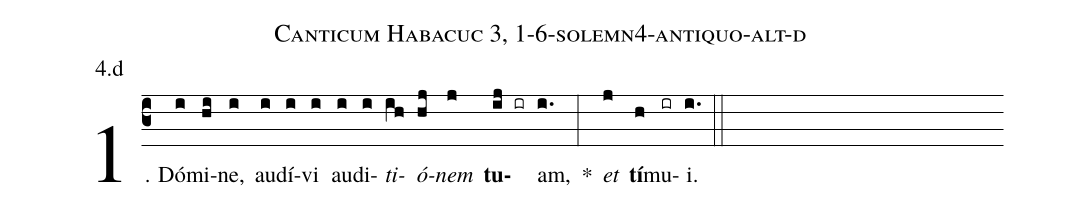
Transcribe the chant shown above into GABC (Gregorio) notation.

name: Canticum Habacuc 3, 1-6-solemn4-antiquo-alt-d;
annotation: 4.d;
%%
(c3)1. Dó(i)mi(hi)ne,(i) au(i)dí(i)vi(i) au(i)di(i)<i>ti</i>(ih)<i>ó</i>(hj)<i>nem</i>(j) <b>tu</b>(ij ir)am,(i.) *(:) <i>et</i>(j) <b>tí</b>(h)mu(ir)i.(i.) (::)
